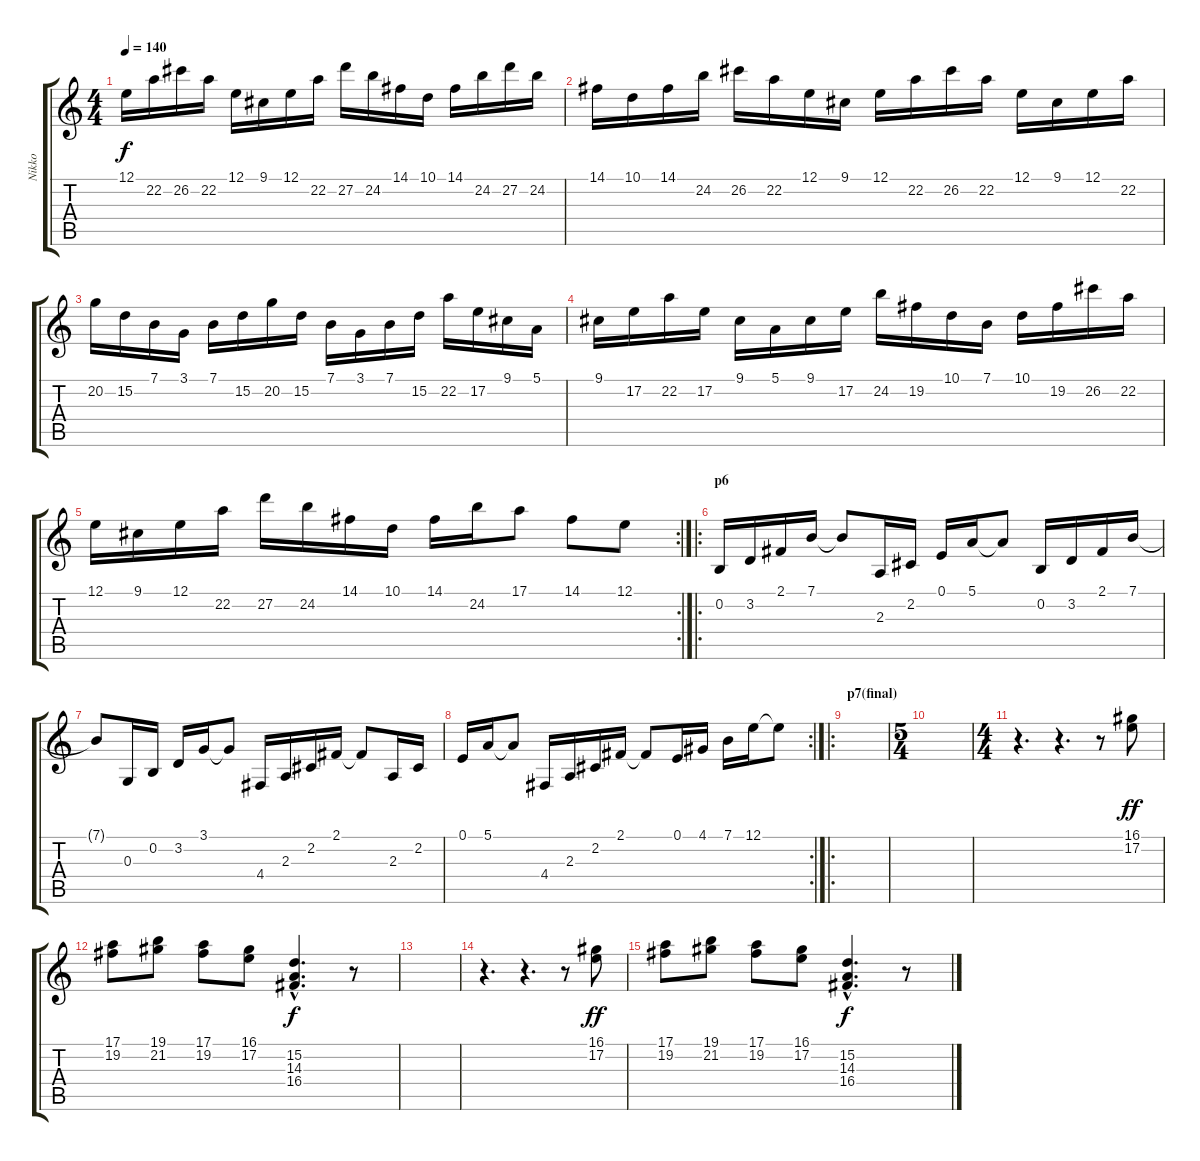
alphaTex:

\track ("Nikko" "Nikko") {instrument lead8bassandlead}
\staff {score tabs}
\tuning (E4 B3 G3 D3 A2 E2) {hide}
\ts (4 4)
\tempo 140
\clef g2
\ks c
12.1.16{dy f} 22.2.16 26.2.16 22.2.16 12.1.16 9.1.16 12.1.16 22.2.16 27.2.16 24.2.16 14.1.16 10.1.16 14.1.16 24.2.16 27.2.16 24.2.16 |
14.1.16 10.1.16 14.1.16 24.2.16 26.2.16 22.2.16 12.1.16 9.1.16 12.1.16 22.2.16 26.2.16 22.2.16 12.1.16 9.1.16 12.1.16 22.2.16 |
20.2.16 15.2.16 7.1.16 3.1.16 7.1.16 15.2.16 20.2.16 15.2.16 7.1.16 3.1.16 7.1.16 15.2.16 22.2.16 17.2.16 9.1.16 5.1.16 |
9.1.16 17.2.16 22.2.16 17.2.16 9.1.16 5.1.16 9.1.16 17.2.16 24.2.16 19.2.16 10.1.16 7.1.16 10.1.16 19.2.16 26.2.16 22.2.16 |
\rc 2
12.1.16 9.1.16 12.1.16 22.2.16 27.2.16 24.2.16 14.1.16 10.1.16 14.1.16 24.2.16 17.1.8 14.1.8 12.1.8 |
\ro
\section ("" "p6")
0.2.16{volume 12 instrument lead8bassandlead} 3.2.16 2.1.16 7.1.16 7.1{t}.8 2.3.16 2.2.16 0.1.16 5.1.16 5.1{t}.8 0.2.16 3.2.16 2.1.16 7.1.16 |
7.1{t}.8 0.3.16 0.2.16 3.2.16 3.1.16 3.1{t}.8 4.4.16 2.3.16 2.2.16 2.1.16 2.1{t}.8 2.3.16 2.2.16 |
\rc 2
0.1.16 5.1.16 5.1{t}.8 4.4.16 2.3.16 2.2.16 2.1.16 2.1{t}.8 0.1.16 4.1.16 7.1.16 12.1.16 12.1{t}.8 |
\ro
\section ("" "p7(final)")
|
\ts (5 4)
|
\ts (4 4)
r.4{d} r.4{d} r.8 (16.1 17.2).8{dy ff volume 12 instrument stringensemble1} |
(17.1 19.2).8 (19.1 21.2).8 (17.1 19.2).8 (16.1 17.2).8 (15.2{hac} 14.3{hac} 16.4{hac}).4{d dy f} r.8 |
|
r.4{d} r.4{d} r.8 (16.1 17.2).8{dy ff volume 12 instrument stringensemble1} |
(17.1 19.2).8 (19.1 21.2).8 (17.1 19.2).8 (16.1 17.2).8 (15.2{hac} 14.3{hac} 16.4{hac}).4{d dy f} r.8
